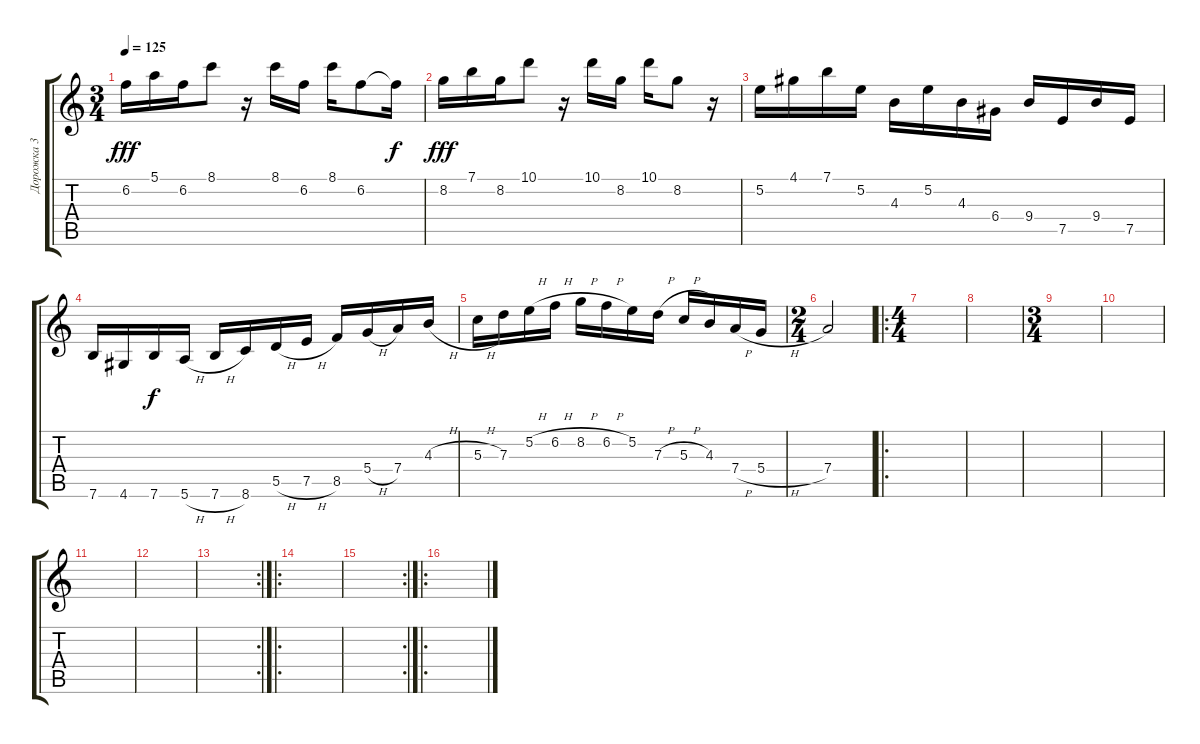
\track ("Дорожка 3" "Дорожка 3") {instrument electricguitarjazz}
\staff {score tabs}
\tuning (E4 B3 G3 D3 A2 E2) {hide}
\ts (3 4)
\tempo 125
\clef g2
\ks c
6.2.16{dy fff} 5.1.16 6.2.16 8.1.8 r.16 8.1.16 6.2.16 8.1.16 6.2.8 6.2{t}.16{dy f} |
8.2.16{dy fff} 7.1.16 8.2.16 10.1.8 r.16 10.1.16 8.2.16 10.1.16 8.2.8 r.16 |
5.2.16 4.1.16 7.1.16 5.2.16 4.3.16 5.2.16 4.3.16 6.4.16 9.4.16 7.5.16 9.4.16 7.5.16 |
7.6.16 4.6.16 7.6.16{dy f} 5.6{h}.16 7.6{h}.16 8.6.16 5.5{h}.16 7.5{h}.16 8.5.16 5.4{h}.16 7.4.16 4.3{h}.16 |
5.3{h}.16 7.3.16 5.2{h}.16 6.2{h}.16 8.2{h}.16 6.2{h}.16 5.2.16 7.3{h}.16 5.3{h}.16 4.3.16 7.4{h}.16 5.4{h}.16 |
\ts (2 4)
7.4.2 |
\ro
\ts (4 4)
|
|
\ts (3 4)
|
|
|
|
\rc 2
|
\ro
|
\rc 2
|
\ro
